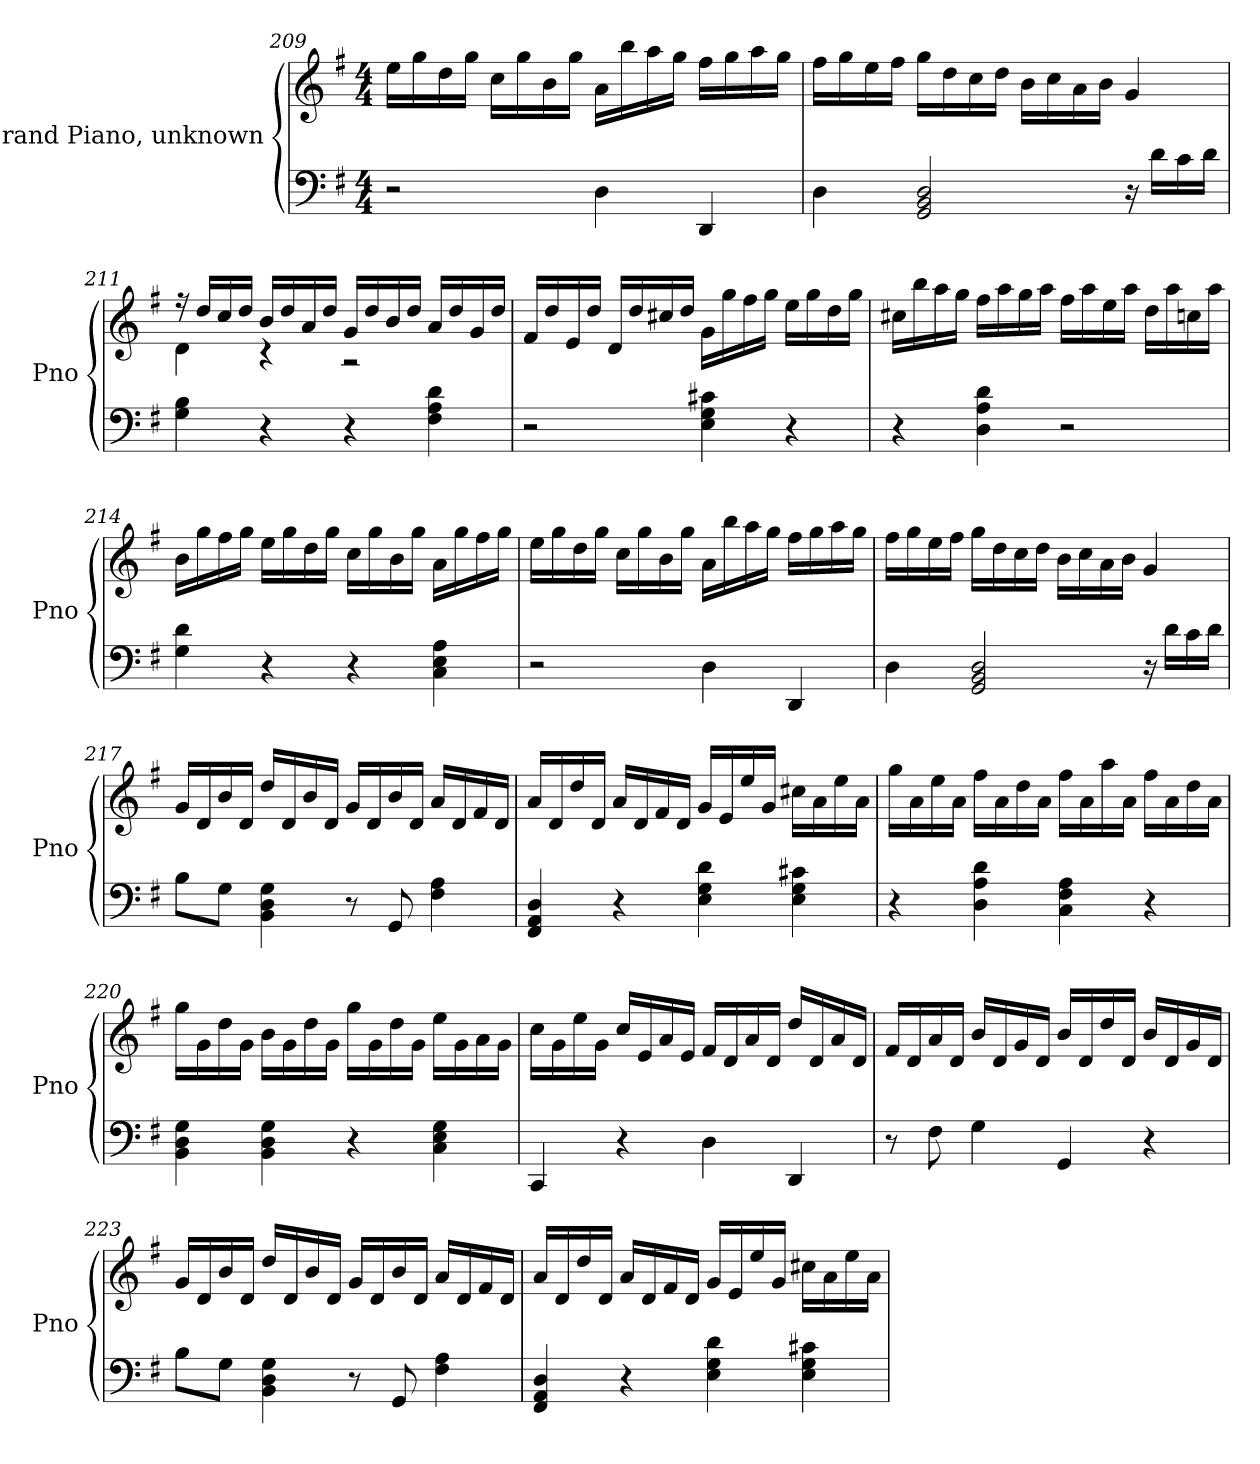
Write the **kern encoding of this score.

**kern	**kern
*part1	*part1
*staff2	*staff1
*I"Grand Piano, unknown	*
*I'Pno	*
*clefF4	*clefG2
*k[f#]	*k[f#]
*M4/4	*M4/4
=209	=209
2r	16ee\LL
.	16gg\
.	16dd\
.	16gg\JJ
.	16cc\LL
.	16gg\
.	16b\
.	16gg\JJ
4D\	16a\LL
.	16bb\
.	16aa\
.	16gg\JJ
4DD/	16ff#\LL
.	16gg\
.	16aa\
.	16gg\JJ
!!LO:LB:g=z
=210	=210
4D\	16ff#\LL
.	16gg\
.	16ee\
.	16ff#\JJ
2GG/ 2BB/ 2D/	16gg\LL
.	16dd\
.	16cc\
.	16dd\JJ
.	16b\LL
.	16cc\
.	16a\
.	16b\JJ
16r	4g/
16d\LL	.
16c\	.
16d\JJ	.
=211	=211
*	*^
4G\ 4B\	16r	4d\
.	16dd/LL	.
.	16cc/	.
.	16dd/JJ	.
4r	16b/LL	4r
.	16dd/	.
.	16a/	.
.	16dd/JJ	.
4r	16g/LL	2r
.	16dd/	.
.	16b/	.
.	16dd/JJ	.
4F#\ 4A\ 4d\	16a/LL	.
.	16dd/	.
.	16g/	.
.	16dd/JJ	.
*	*v	*v
!!LO:PB:g=z
=212	=212
2r	16f#/LL
.	16dd/
.	16e/
.	16dd/JJ
.	16d/LL
.	16dd/
.	16cc#X/
.	16dd/JJ
4E\ 4G\ 4c#X\	16g\LL
.	16gg\
.	16ff#\
.	16gg\JJ
4r	16ee\LL
.	16gg\
.	16dd\
.	16gg\JJ
=213	=213
4r	16cc#X\LL
.	16bb\
.	16aa\
.	16gg\JJ
4D\ 4A\ 4d\	16ff#\LL
.	16aa\
.	16gg\
.	16aa\JJ
2r	16ff#\LL
.	16aa\
.	16ee\
.	16aa\JJ
.	16dd\LL
.	16aa\
.	16ccn\
.	16aa\JJ
!!LO:LB:g=z
=214	=214
4G\ 4d\	16b\LL
.	16gg\
.	16ff#\
.	16gg\JJ
4r	16ee\LL
.	16gg\
.	16dd\
.	16gg\JJ
4r	16cc\LL
.	16gg\
.	16b\
.	16gg\JJ
4C\ 4E\ 4A\	16a\LL
.	16gg\
.	16ff#\
.	16gg\JJ
=215	=215
2r	16ee\LL
.	16gg\
.	16dd\
.	16gg\JJ
.	16cc\LL
.	16gg\
.	16b\
.	16gg\JJ
4D\	16a\LL
.	16bb\
.	16aa\
.	16gg\JJ
4DD/	16ff#\LL
.	16gg\
.	16aa\
.	16gg\JJ
!!LO:LB:g=z
=216	=216
4D\	16ff#\LL
.	16gg\
.	16ee\
.	16ff#\JJ
2GG/ 2BB/ 2D/	16gg\LL
.	16dd\
.	16cc\
.	16dd\JJ
.	16b\LL
.	16cc\
.	16a\
.	16b\JJ
16r	4g/
16d\LL	.
16c\	.
16d\JJ	.
=217	=217
8B\L	16g/LL
.	16d/
8G\J	16b/
.	16d/JJ
4BB\ 4D\ 4G\	16dd/LL
.	16d/
.	16b/
.	16d/JJ
8r	16g/LL
.	16d/
8GG/	16b/
.	16d/JJ
4F#\ 4A\	16a/LL
.	16d/
.	16f#/
.	16d/JJ
!!LO:LB:g=z
=218	=218
4FF#/ 4AA/ 4D/	16a/LL
.	16d/
.	16dd/
.	16d/JJ
4r	16a/LL
.	16d/
.	16f#/
.	16d/JJ
4E\ 4G\ 4d\	16g/LL
.	16e/
.	16ee/
.	16g/JJ
4E\ 4G\ 4c#X\	16cc#X\LL
.	16a\
.	16ee\
.	16a\JJ
=219	=219
4r	16gg\LL
.	16a\
.	16ee\
.	16a\JJ
4D\ 4A\ 4d\	16ff#\LL
.	16a\
.	16dd\
.	16a\JJ
4C\ 4F#\ 4A\	16ff#\LL
.	16a\
.	16aa\
.	16a\JJ
4r	16ff#\LL
.	16a\
.	16dd\
.	16a\JJ
=220	=220
4BB\ 4D\ 4G\	16gg\LL
.	16g\
.	16dd\
.	16g\JJ
4BB\ 4D\ 4G\	16b\LL
.	16g\
.	16dd\
.	16g\JJ
4r	16gg\LL
.	16g\
.	16dd\
.	16g\JJ
4C\ 4E\ 4G\	16ee\LL
.	16g\
.	16a\
.	16g\JJ
!!LO:LB:g=z
=221	=221
4CC/	16cc\LL
.	16g\
.	16ee\
.	16g\JJ
4r	16cc/LL
.	16e/
.	16a/
.	16e/JJ
4D\	16f#/LL
.	16d/
.	16a/
.	16d/JJ
4DD/	16dd/LL
.	16d/
.	16a/
.	16d/JJ
=222	=222
8r	16f#/LL
.	16d/
8F#\	16a/
.	16d/JJ
4G\	16b/LL
.	16d/
.	16g/
.	16d/JJ
4GG/	16b/LL
.	16d/
.	16dd/
.	16d/JJ
4r	16b/LL
.	16d/
.	16g/
.	16d/JJ
=223	=223
8B\L	16g/LL
.	16d/
8G\J	16b/
.	16d/JJ
4BB\ 4D\ 4G\	16dd/LL
.	16d/
.	16b/
.	16d/JJ
8r	16g/LL
.	16d/
8GG/	16b/
.	16d/JJ
4F#\ 4A\	16a/LL
.	16d/
.	16f#/
.	16d/JJ
!!LO:LB:g=z
=224	=224
4FF#/ 4AA/ 4D/	16a/LL
.	16d/
.	16dd/
.	16d/JJ
4r	16a/LL
.	16d/
.	16f#/
.	16d/JJ
4E\ 4G\ 4d\	16g/LL
.	16e/
.	16ee/
.	16g/JJ
4E\ 4G\ 4c#X\	16cc#X\LL
.	16a\
.	16ee\
.	16a\JJ
=	=
*-	*-
